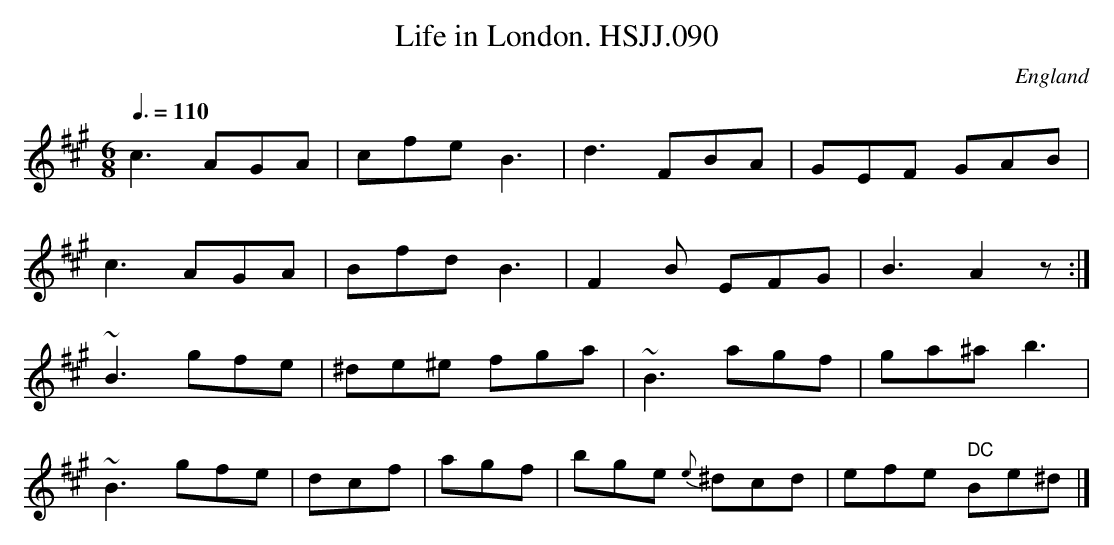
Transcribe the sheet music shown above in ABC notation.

X:1
T:Life in London. HSJJ.090
M:6/8
L:1/8
Q:3/8=110
O:England
K:A major
c3AGA|cfeB3|d3FBA|GEF GAB|!
c3AGA|BfdB3|F2B EFG|B3A2z:|!
~B3gfe|^de^e fga|~B3agf|ga^a b3|!
~B3gfe|dcf|agf|bge {e}^dcd|efe" DC" Be^d|]
